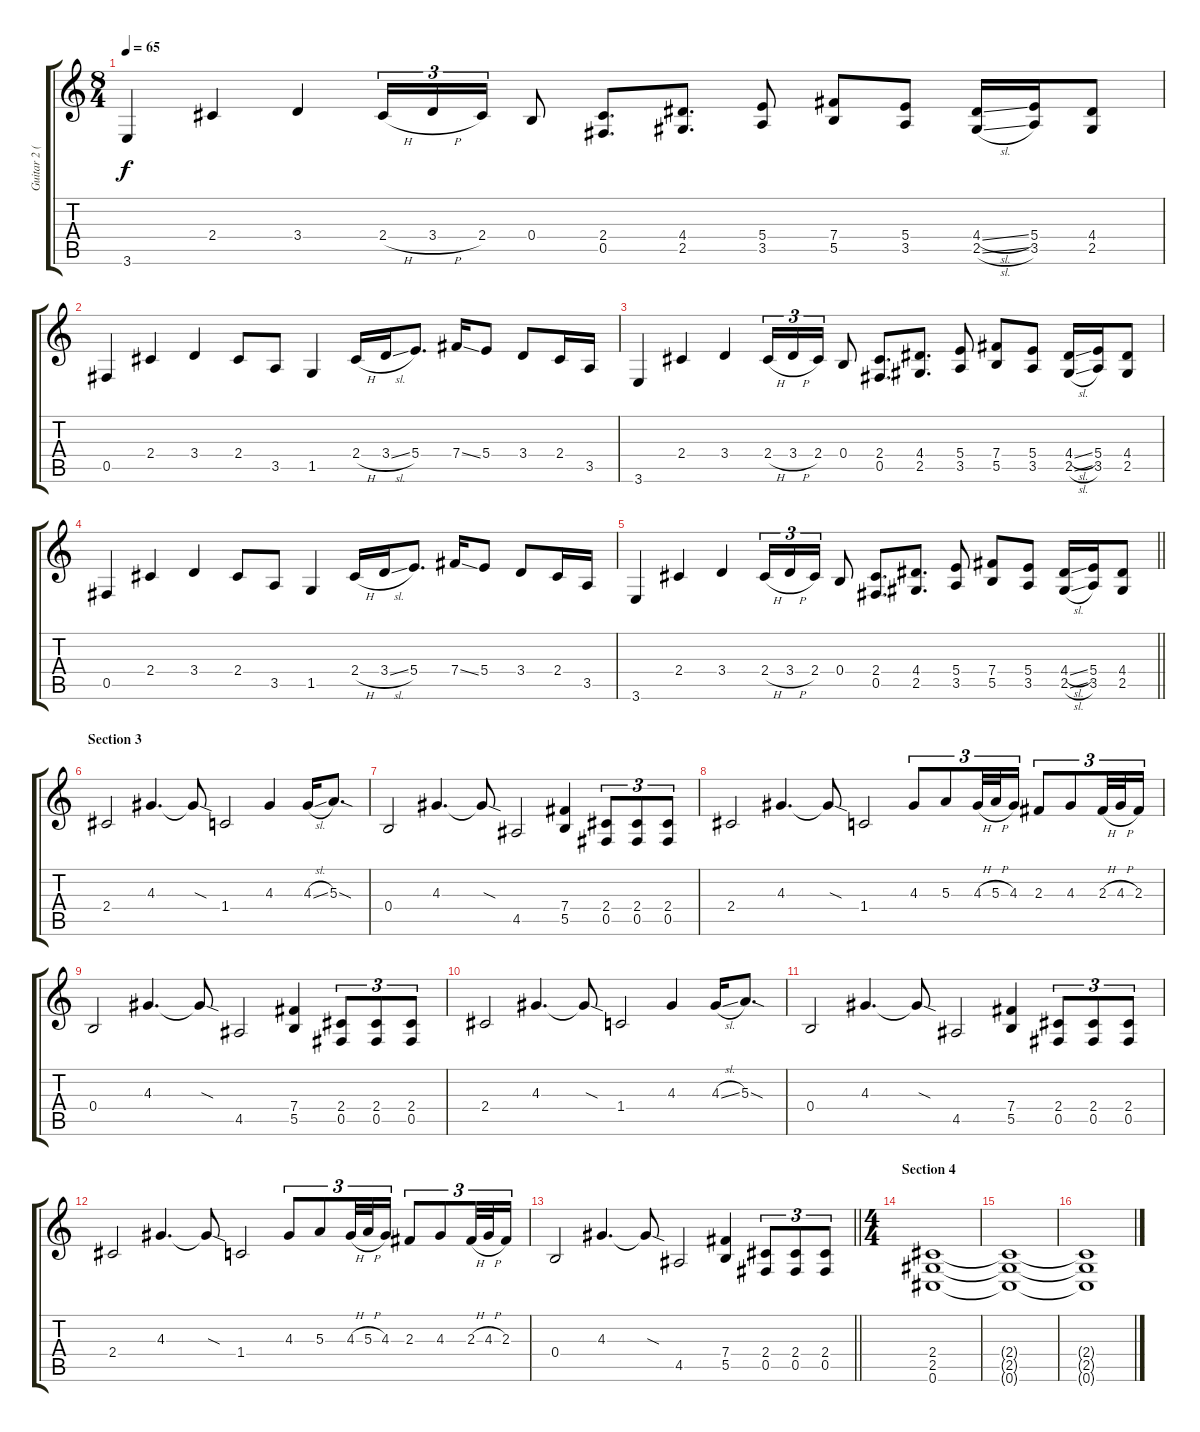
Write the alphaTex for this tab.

\track ("Guitar 2 (Distortion)" "Guitar 2 (") {instrument distortionguitar}
\staff {score tabs}
\tuning (Db4 Ab3 E3 B2 Gb2 Db2) {hide}
\ts (8 4)
\tempo 65
\clef g2
\ks c
3.6.4{dy f} 2.4.4 3.4.4 2.4{h}.16{tu (3 2)} 3.4{h}.16{tu (3 2)} 2.4.16{tu (3 2)} 0.4.8 (2.4 0.5).8{d} (4.4 2.5).8{d} (5.4 3.5).8 (7.4 5.5).8 (5.4 3.5).8 (4.4{sl} 2.5{sl}).16 (5.4 3.5).16 (4.4 2.5).8 |
0.5.4 2.4.4 3.4.4 2.4.8 3.5.8 1.5.4 2.4{h}.16 3.4{sl}.16 5.4.8{d} 7.4{ss}.16 5.4.8 3.4.8 2.4.16 3.5.16 |
3.6.4 2.4.4 3.4.4 2.4{h}.16{tu (3 2)} 3.4{h}.16{tu (3 2)} 2.4.16{tu (3 2)} 0.4.8 (2.4 0.5).8{d} (4.4 2.5).8{d} (5.4 3.5).8 (7.4 5.5).8 (5.4 3.5).8 (4.4{sl} 2.5{sl}).16 (5.4 3.5).16 (4.4 2.5).8 |
0.5.4 2.4.4 3.4.4 2.4.8 3.5.8 1.5.4 2.4{h}.16 3.4{sl}.16 5.4.8{d} 7.4{ss}.16 5.4.8 3.4.8 2.4.16 3.5.16 |
\barLineRight lightlight
3.6.4 2.4.4 3.4.4 2.4{h}.16{tu (3 2)} 3.4{h}.16{tu (3 2)} 2.4.16{tu (3 2)} 0.4.8 (2.4 0.5).8{d} (4.4 2.5).8{d} (5.4 3.5).8 (7.4 5.5).8 (5.4 3.5).8 (4.4{sl} 2.5{sl}).16 (5.4 3.5).16 (4.4 2.5).8 |
\section ("" "Section 3")
2.4.2 4.3.4{d} 4.3{sod t}.8 1.4.2 4.3.4 4.3{sl}.16 5.3{sod}.8{d} |
0.4.2 4.3.4{d} 4.3{sod t}.8 4.5.2 (7.4 5.5).4 (2.4 0.5).8{tu (3 2)} (2.4 0.5).8{tu (3 2)} (2.4 0.5).8{tu (3 2)} |
2.4.2 4.3.4{d} 4.3{sod t}.8 1.4.2 4.3.8{tu (3 2)} 5.3.8{tu (3 2)} 4.3{h}.32{tu (3 2)} 5.3{h}.32{tu (3 2)} 4.3.16{tu (3 2)} 2.3.8{tu (3 2)} 4.3.8{tu (3 2)} 2.3{h}.32{tu (3 2)} 4.3{h}.32{tu (3 2)} 2.3.16{tu (3 2)} |
0.4.2 4.3.4{d} 4.3{sod t}.8 4.5.2 (7.4 5.5).4 (2.4 0.5).8{tu (3 2)} (2.4 0.5).8{tu (3 2)} (2.4 0.5).8{tu (3 2)} |
2.4.2 4.3.4{d} 4.3{sod t}.8 1.4.2 4.3.4 4.3{sl}.16 5.3{sod}.8{d} |
0.4.2 4.3.4{d} 4.3{sod t}.8 4.5.2 (7.4 5.5).4 (2.4 0.5).8{tu (3 2)} (2.4 0.5).8{tu (3 2)} (2.4 0.5).8{tu (3 2)} |
2.4.2 4.3.4{d} 4.3{sod t}.8 1.4.2 4.3.8{tu (3 2)} 5.3.8{tu (3 2)} 4.3{h}.32{tu (3 2)} 5.3{h}.32{tu (3 2)} 4.3.16{tu (3 2)} 2.3.8{tu (3 2)} 4.3.8{tu (3 2)} 2.3{h}.32{tu (3 2)} 4.3{h}.32{tu (3 2)} 2.3.16{tu (3 2)} |
\barLineRight lightlight
0.4.2 4.3.4{d} 4.3{sod t}.8 4.5.2 (7.4 5.5).4 (2.4 0.5).8{tu (3 2)} (2.4 0.5).8{tu (3 2)} (2.4 0.5).8{tu (3 2)} |
\ts (4 4)
\section ("" "Section 4")
(2.4 2.5 0.6).1 |
(2.4{t} 2.5{t} 0.6{t}).1 |
(2.4{t} 2.5{t} 0.6{t}).1
